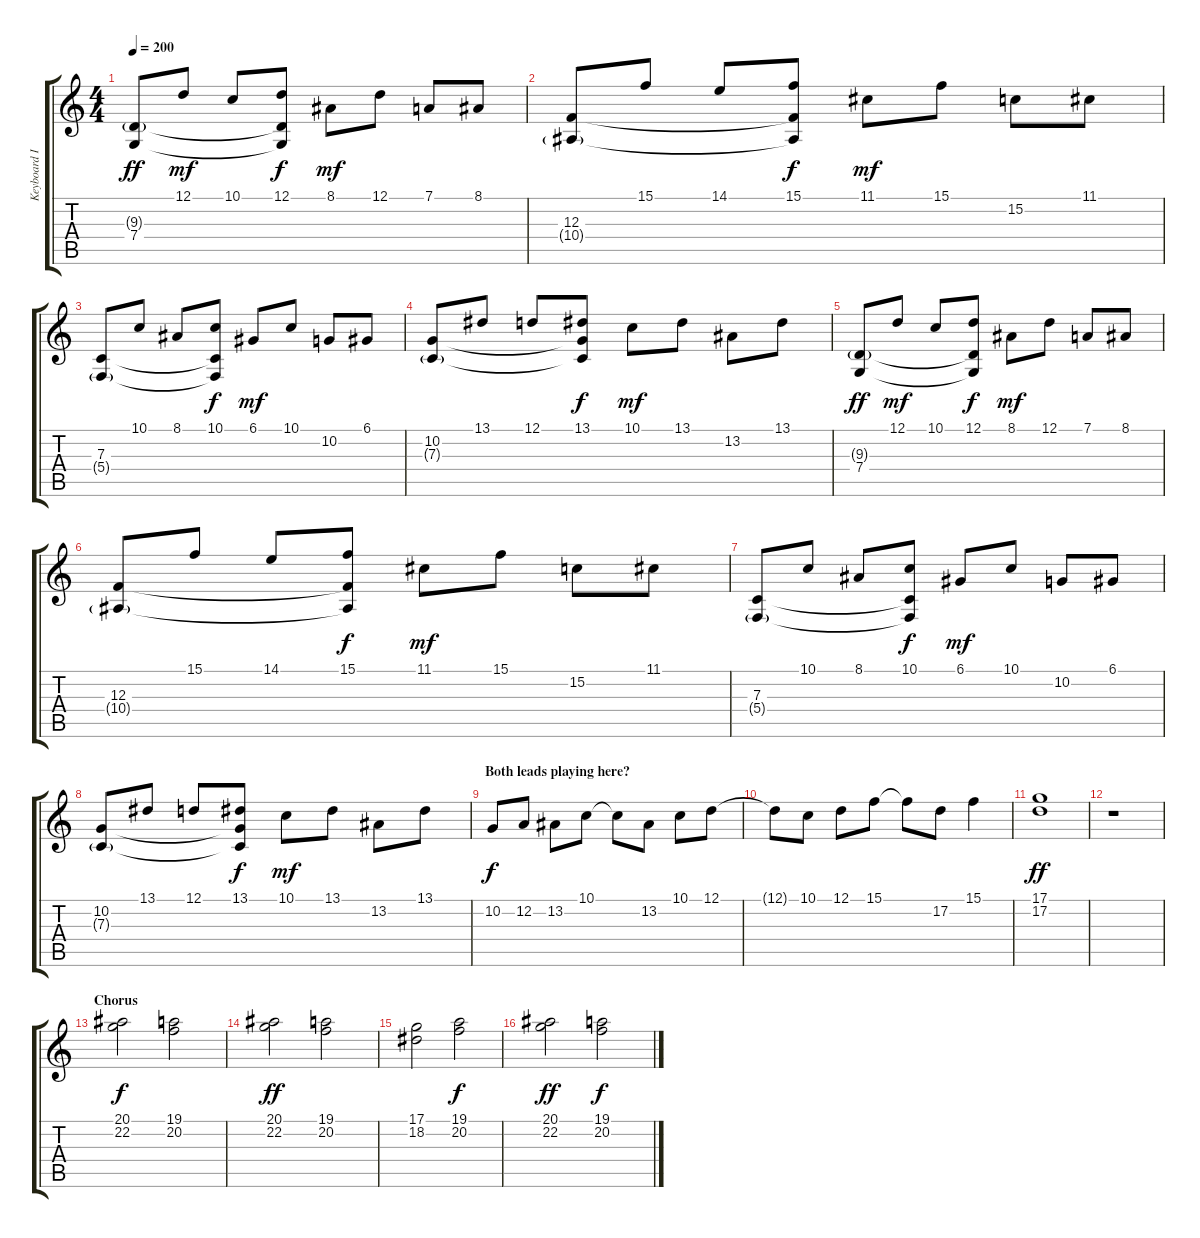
\track ("Keyboard I" "Keyboard I") {instrument pad1newage}
\staff {score tabs}
\tuning (D4 A3 F3 C3 G2 D2) {hide}
\ts (4 4)
\tempo 200
\clef g2
\ks c
(9.3{g} 7.4).8{dy ff} 12.1.8{dy mf} 10.1.8 (12.1 9.3{t} 7.4{t}).8{dy f} 8.1.8{dy mf} 12.1.8 7.1.8 8.1.8 |
(12.3 10.4{g}).8 15.1.8 14.1.8 (15.1 12.3{t} 10.4{t}).8{dy f} 11.1.8{dy mf} 15.1.8 15.2.8 11.1.8 |
(7.3 5.4{g}).8 10.1.8 8.1.8 (10.1 7.3{t} 5.4{t}).8{dy f} 6.1.8{dy mf} 10.1.8 10.2.8 6.1.8 |
(10.2 7.3{g}).8 13.1.8 12.1.8 (13.1 10.2{t} 7.3{t}).8{dy f} 10.1.8{dy mf} 13.1.8 13.2.8 13.1.8 |
(9.3{g} 7.4).8{dy ff} 12.1.8{dy mf} 10.1.8 (12.1 9.3{t} 7.4{t}).8{dy f} 8.1.8{dy mf} 12.1.8 7.1.8 8.1.8 |
(12.3 10.4{g}).8 15.1.8 14.1.8 (15.1 12.3{t} 10.4{t}).8{dy f} 11.1.8{dy mf} 15.1.8 15.2.8 11.1.8 |
(7.3 5.4{g}).8 10.1.8 8.1.8 (10.1 7.3{t} 5.4{t}).8{dy f} 6.1.8{dy mf} 10.1.8 10.2.8 6.1.8 |
(10.2 7.3{g}).8 13.1.8 12.1.8 (13.1 10.2{t} 7.3{t}).8{dy f} 10.1.8{dy mf} 13.1.8 13.2.8 13.1.8 |
\section ("" "Both leads playing here?")
10.2.8{dy f} 12.2.8 13.2.8 10.1.8 10.1{t}.8 13.2.8 10.1.8 12.1.8 |
12.1{t}.8 10.1.8 12.1.8 15.1.8 15.1{t}.8 17.2.8 15.1.4 |
(17.1 17.2).1{dy ff} |
r.1 |
\section ("" "Chorus")
(20.1 22.2).2{dy f} (19.1 20.2).2 |
(20.1 22.2).2{dy ff} (19.1 20.2).2 |
(17.1 18.2).2 (19.1 20.2).2{dy f} |
(20.1 22.2).2{dy ff} (19.1 20.2).2{dy f}
